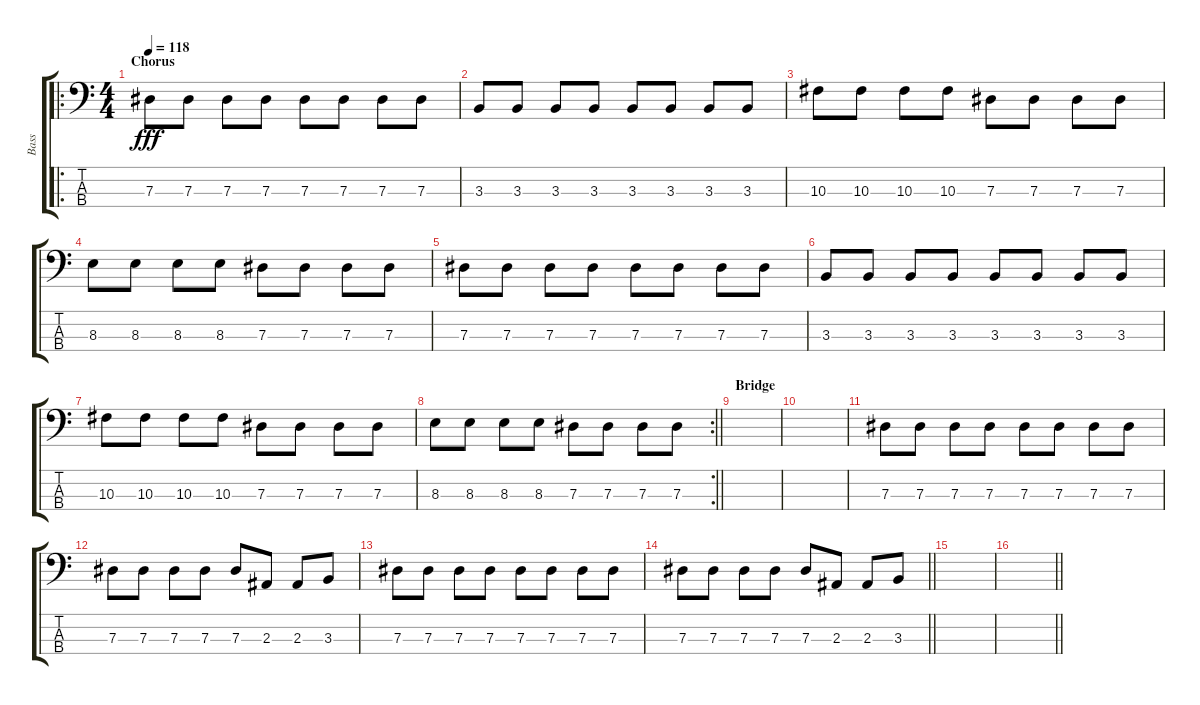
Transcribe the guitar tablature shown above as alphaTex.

\track ("Bass" "Bass") {instrument electricbasspick}
\staff {score tabs}
\tuning (Gb2 Db2 Ab1 Eb1) {hide}
\ro
\ts (4 4)
\section ("" "Chorus")
\tempo 118
\clef f4
\ks c
7.3.8{dy fff} 7.3.8 7.3.8 7.3.8 7.3.8 7.3.8 7.3.8 7.3.8 |
3.3.8 3.3.8 3.3.8 3.3.8 3.3.8 3.3.8 3.3.8 3.3.8 |
10.3.8 10.3.8 10.3.8 10.3.8 7.3.8 7.3.8 7.3.8 7.3.8 |
8.3.8 8.3.8 8.3.8 8.3.8 7.3.8 7.3.8 7.3.8 7.3.8 |
7.3.8 7.3.8 7.3.8 7.3.8 7.3.8 7.3.8 7.3.8 7.3.8 |
3.3.8 3.3.8 3.3.8 3.3.8 3.3.8 3.3.8 3.3.8 3.3.8 |
10.3.8 10.3.8 10.3.8 10.3.8 7.3.8 7.3.8 7.3.8 7.3.8 |
\rc 2
\barLineRight lightlight
8.3.8 8.3.8 8.3.8 8.3.8 7.3.8 7.3.8 7.3.8 7.3.8 |
\section ("" "Bridge")
|
|
7.3.8 7.3.8 7.3.8 7.3.8 7.3.8 7.3.8 7.3.8 7.3.8 |
7.3.8 7.3.8 7.3.8 7.3.8 7.3.8 2.3.8 2.3.8 3.3.8 |
7.3.8 7.3.8 7.3.8 7.3.8 7.3.8 7.3.8 7.3.8 7.3.8 |
\barLineRight lightlight
7.3.8 7.3.8 7.3.8 7.3.8 7.3.8 2.3.8 2.3.8 3.3.8 |
|
\barLineRight lightlight
